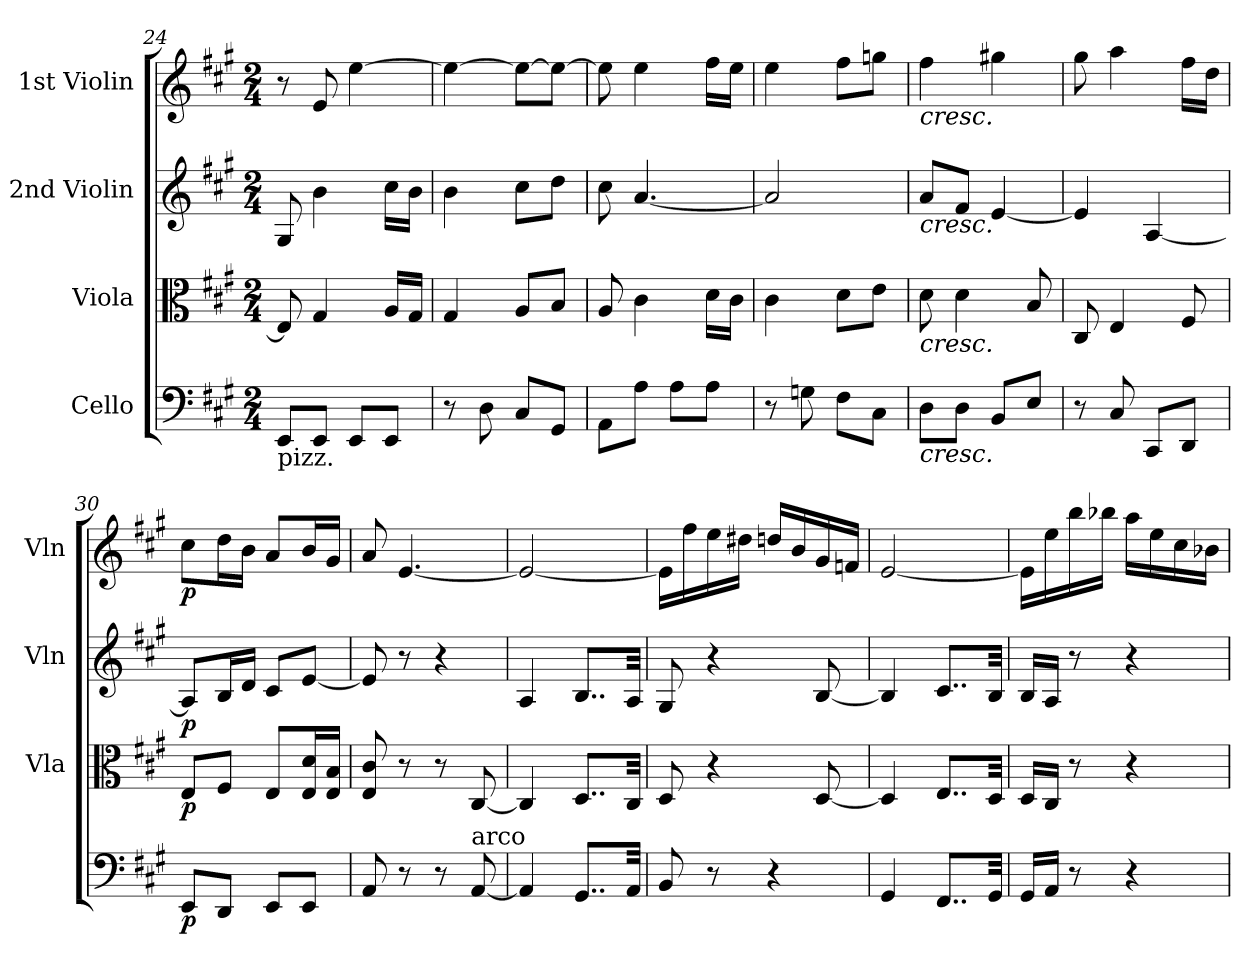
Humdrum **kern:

**kern	**dynam	**kern	**dynam	**kern	**dynam	**kern	**dynam
*part4	*part4	*part3	*part3	*part2	*part2	*part1	*part1
*staff4	*staff4	*staff3	*staff3	*staff2	*staff2	*staff1	*staff1
*I"Cello	*	*I"Viola	*	*I"2nd Violin	*	*I"1st Violin	*
*	*	*I'Vla	*	*I'Vln	*	*I'Vln	*
*clefF4	*	*clefC3	*	*clefG2	*	*clefG2	*
*k[f#c#g#]	*	*k[f#c#g#]	*	*k[f#c#g#]	*	*k[f#c#g#]	*
*M2/4	*	*M2/4	*	*M2/4	*	*M2/4	*
=24	=24	=24	=24	=24	=24	=24	=24
!LO:TX:b:t=pizz.	!	!	!	!	!	!	!
8EE/L	.	8E/]	.	8G#/	.	8r	.
8EE/J	.	4G#/	.	4b\	.	8e/	.
8EE/L	.	.	.	.	.	[4ee\	.
8EE/J	.	16A/LL	.	16cc#\LL	.	.	.
.	.	16G#/JJ	.	16b\JJ	.	.	.
=25	=25	=25	=25	=25	=25	=25	=25
8r	.	4G#/	.	4b\	.	4ee\_	.
8D\	.	.	.	.	.	.	.
8C#/L	.	8A/L	.	8cc#\L	.	8ee\L_	.
8GG#/J	.	8B/J	.	8dd\J	.	8ee\J_	.
=26	=26	=26	=26	=26	=26	=26	=26
8AA\L	.	8A/	.	8cc#\	.	8ee\]	.
8A\J	.	4c#\	.	[4.a/	.	4ee\	.
8A\L	.	.	.	.	.	.	.
8A\J	.	16d\LL	.	.	.	16ff#\LL	.
.	.	16c#\JJ	.	.	.	16ee\JJ	.
=27	=27	=27	=27	=27	=27	=27	=27
8r	.	4c#\	.	2a/]	.	4ee\	.
8Gn\	.	.	.	.	.	.	.
8F#\L	.	8d\L	.	.	.	8ff#\L	.
8C#\J	.	8e\J	.	.	.	8ggn\J	.
!!LO:PB:g=z
=28	=28	=28	=28	=28	=28	=28	=28
!	!	!	!	!	!	!LO:TX:b:i:t=cresc.	!
!	!	!	!	!LO:TX:b:i:t=cresc.	!	!	!
!	!	!LO:TX:b:i:t=cresc.	!	!	!	!	!
!LO:TX:b:i:t=cresc.	!	!	!	!	!	!	!
8D\L	.	8d\	.	8a/L	.	4ff#\	.
8D\J	.	4d\	.	8f#/J	.	.	.
8BB/L	.	.	.	[4e/	.	4gg#X\	.
8E/J	.	8B/	.	.	.	.	.
=29	=29	=29	=29	=29	=29	=29	=29
8r	.	8C#/	.	4e/]	.	8gg#\	.
8C#/	.	4E/	.	.	.	4aa\	.
8CC#/L	.	.	.	[4A/	.	.	.
8DD/J	.	8F#/	.	.	.	16ff#\LL	.
.	.	.	.	.	.	16dd\JJ	.
=30	=30	=30	=30	=30	=30	=30	=30
!	!LO:DY:b	!	!LO:DY:b	!	!LO:DY:b	!	!LO:DY:b
8EE/L	p	8E/L	p	8A/L]	p	8cc#\L	p
8DD/J	.	8F#/J	.	16B/L	.	16dd\L	.
.	.	.	.	16d/JJ	.	16b\JJ	.
8EE/L	.	8E/L	.	8c#/L	.	8a/L	.
8EE/J	.	16E/ 16d/L	.	[8e/J	.	16b/L	.
.	.	16E/ 16B/JJ	.	.	.	16g#/JJ	.
=31	=31	=31	=31	=31	=31	=31	=31
8AA/	.	8E/ 8c#/	.	8e/]	.	8a/	.
8r	.	8r	.	8r	.	[4.e/	.
8r	.	8r	.	4r	.	.	.
!LO:TX:a:t=arco	!	!	!	!	!	!	!
[8AA/	.	[8C#/	.	.	.	.	.
!!LO:LB:g=z
=32	=32	=32	=32	=32	=32	=32	=32
4AA/]	.	4C#/]	.	4A/	.	2e/_	.
8..GG#/L	.	8..D/L	.	8..B/L	.	.	.
32AA/Jkk	.	32C#/Jkk	.	32A/Jkk	.	.	.
=33	=33	=33	=33	=33	=33	=33	=33
8BB/	.	8D/	.	8G#/	.	16e\LL]	.
.	.	.	.	.	.	16ff#\	.
8r	.	4r	.	4r	.	16ee\	.
.	.	.	.	.	.	16dd#X\JJ	.
4r	.	.	.	.	.	16ddn/LL	.
.	.	.	.	.	.	16b/	.
.	.	[8D/	.	[8B/	.	16g#/	.
.	.	.	.	.	.	16fn/JJ	.
=34	=34	=34	=34	=34	=34	=34	=34
4GG#/	.	4D/]	.	4B/]	.	[2e/	.
8..FF#/L	.	8..E/L	.	8..c#/L	.	.	.
32GG#/Jkk	.	32D/Jkk	.	32B/Jkk	.	.	.
=35	=35	=35	=35	=35	=35	=35	=35
16GG#/LL	.	16D/LL	.	16B/LL	.	16e\LL]	.
16AA/JJ	.	16C#/JJ	.	16A/JJ	.	16ee\	.
8r	.	8r	.	8r	.	16bb\	.
.	.	.	.	.	.	16bb-X\JJ	.
4r	.	4r	.	4r	.	16aa\LL	.
.	.	.	.	.	.	16ee\	.
.	.	.	.	.	.	16cc#\	.
.	.	.	.	.	.	16b-X\JJ	.
=	=	=	=	=	=	=	=
*-	*-	*-	*-	*-	*-	*-	*-
